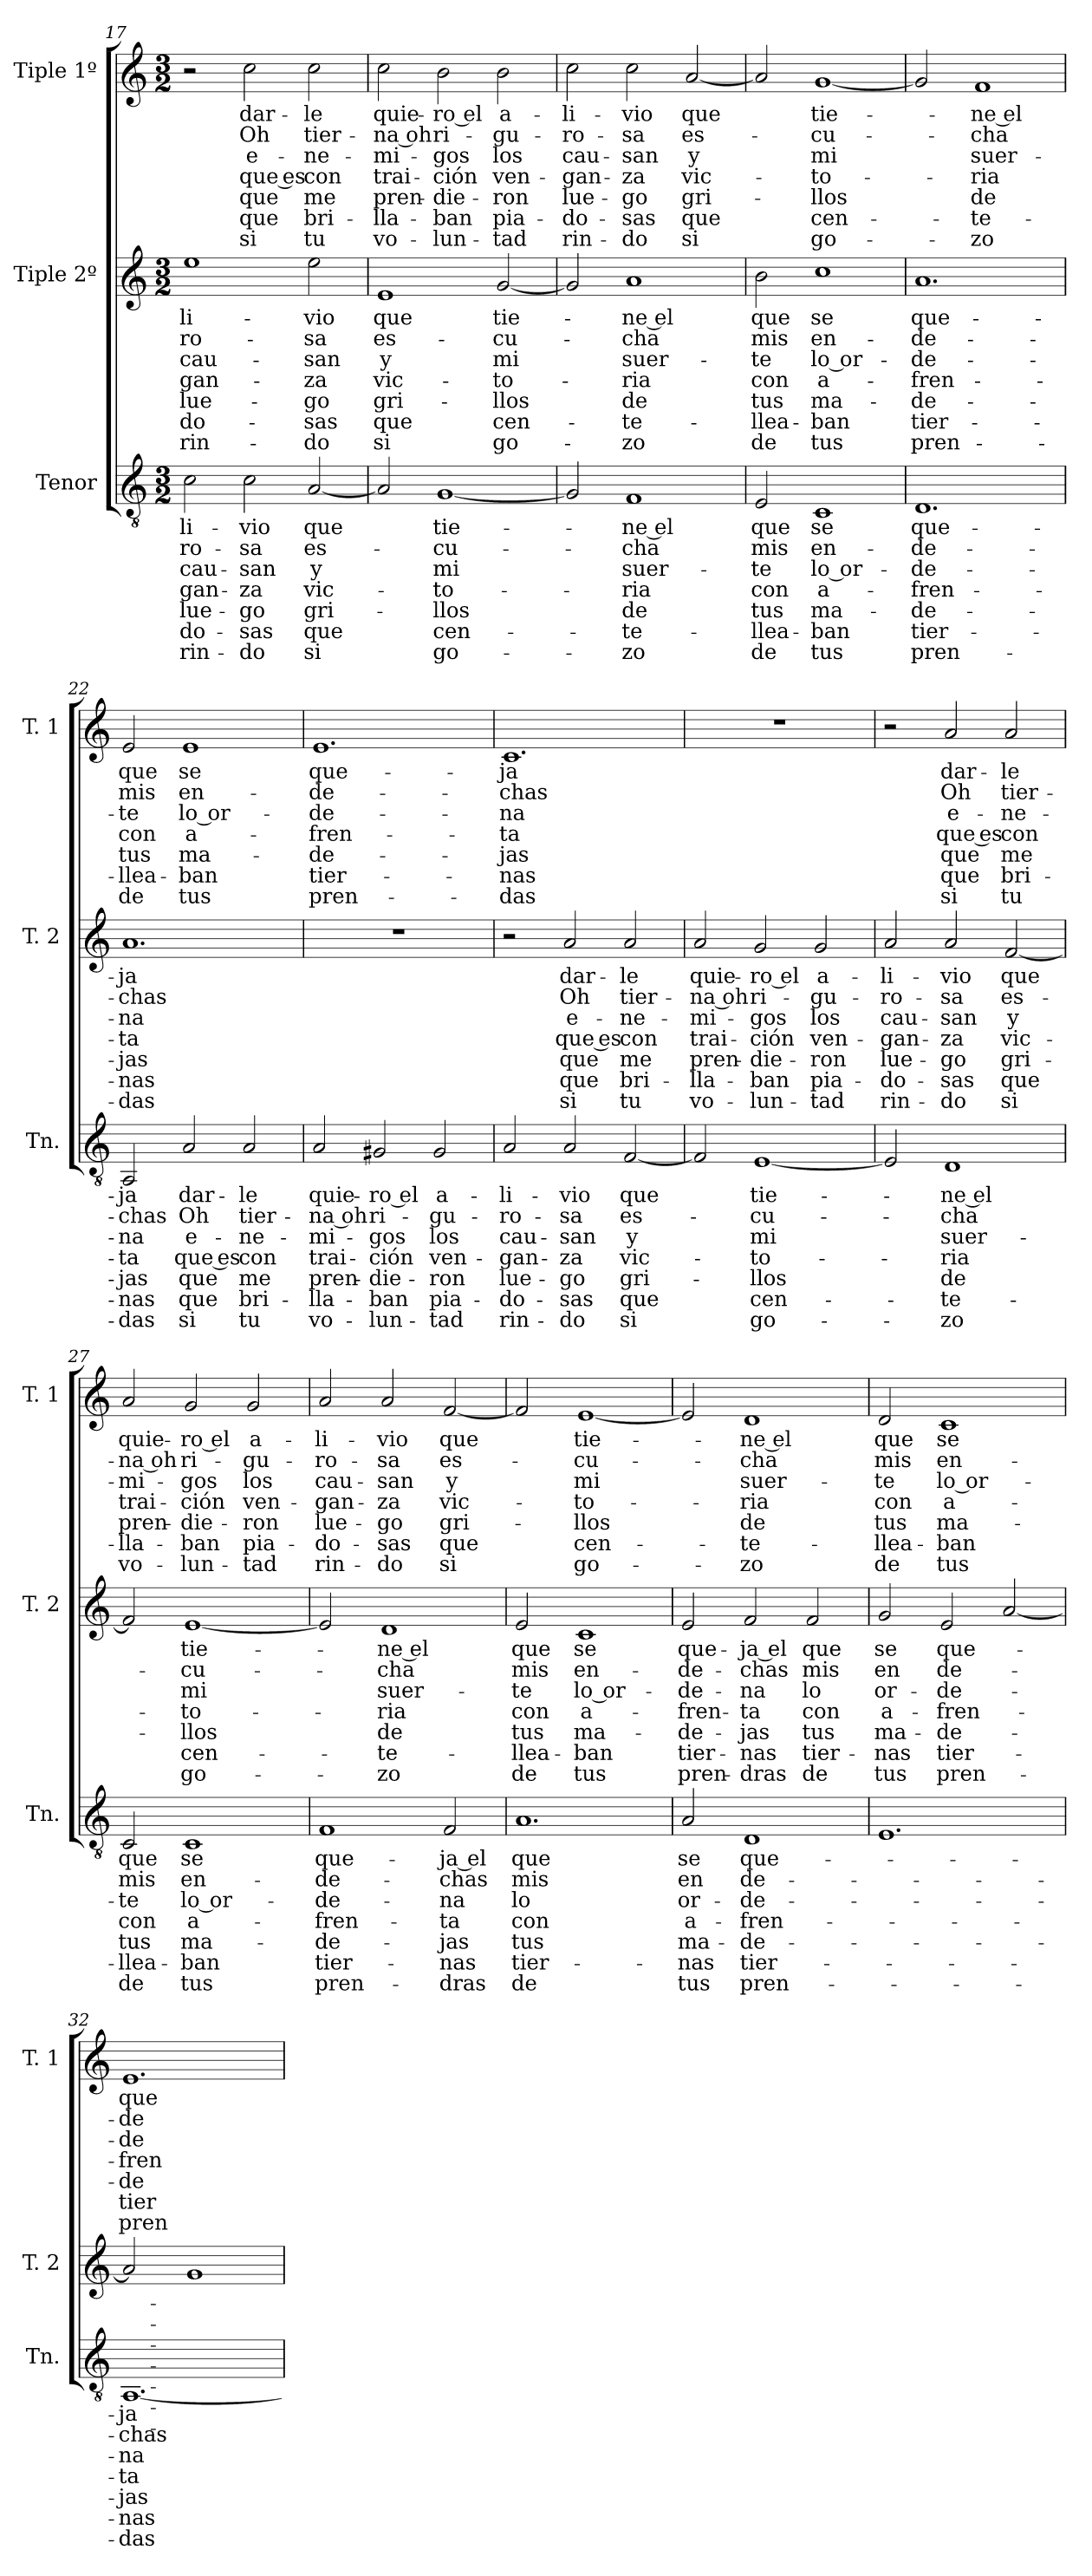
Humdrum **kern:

**kern	**text	**text	**text	**text	**text	**text	**text	**kern	**text	**text	**text	**text	**text	**text	**text	**kern	**text	**text	**text	**text	**text	**text	**text
*part3	*part3	*part3	*part3	*part3	*part3	*part3	*part3	*part2	*part2	*part2	*part2	*part2	*part2	*part2	*part2	*part1	*part1	*part1	*part1	*part1	*part1	*part1	*part1
*staff3	*staff3	*staff3	*staff3	*staff3	*staff3	*staff3	*staff3	*staff2	*staff2	*staff2	*staff2	*staff2	*staff2	*staff2	*staff2	*staff1	*staff1	*staff1	*staff1	*staff1	*staff1	*staff1	*staff1
*I"Tenor	*	*	*	*	*	*	*	*I"Tiple 2º	*	*	*	*	*	*	*	*I"Tiple 1º	*	*	*	*	*	*	*
*I'Tn.	*	*	*	*	*	*	*	*I'T. 2	*	*	*	*	*	*	*	*I'T. 1	*	*	*	*	*	*	*
*clefGv2	*	*	*	*	*	*	*	*clefG2	*	*	*	*	*	*	*	*clefG2	*	*	*	*	*	*	*
*M3/2	*	*	*	*	*	*	*	*M3/2	*	*	*	*	*	*	*	*M3/2	*	*	*	*	*	*	*
=17	=17	=17	=17	=17	=17	=17	=17	=17	=17	=17	=17	=17	=17	=17	=17	=17	=17	=17	=17	=17	=17	=17	=17
2c	-li-	-ro-	cau-	-gan-	lue-	-do-	rin-	1ee	-li-	-ro-	cau-	-gan-	lue-	-do-	rin-	2r	.	.	.	.	.	.	.
2c	-vio	-sa	-san	-za	-go	-sas	-do	.	.	.	.	.	.	.	.	2cc	dar-	Oh	e-	que es	que	que	si
[2A	que	es-	y	vic-	gri-	que	si	2ee	-vio	-sa	-san	-za	-go	-sas	-do	2cc	-le	tier-	-ne-	con	me	bri-	tu
=18	=18	=18	=18	=18	=18	=18	=18	=18	=18	=18	=18	=18	=18	=18	=18	=18	=18	=18	=18	=18	=18	=18	=18
2A]	.	.	.	.	.	.	.	1e	que	es-	y	vic-	gri-	que	si	2cc	quie-	-na oh	-mi-	trai-	pren-	-lla-	vo-
[1G	tie-	-cu-	mi	-to-	-llos	cen-	go-	.	.	.	.	.	.	.	.	2b	-ro el	ri-	-gos	-ción	-die-	-ban	-lun-
.	.	.	.	.	.	.	.	[2g	tie-	-cu-	mi	-to-	-llos	cen-	go-	2b	a-	-gu-	los	ven-	-ron	pia-	-tad
=19	=19	=19	=19	=19	=19	=19	=19	=19	=19	=19	=19	=19	=19	=19	=19	=19	=19	=19	=19	=19	=19	=19	=19
2G]	.	.	.	.	.	.	.	2g]	.	.	.	.	.	.	.	2cc	-li-	-ro-	cau-	-gan-	lue-	-do-	rin-
1F	-ne el	-cha	suer-	-ria	de	-te-	-zo	1a	-ne el	-cha	suer-	-ria	de	-te-	-zo	2cc	-vio	-sa	-san	-za	-go	-sas	-do
.	.	.	.	.	.	.	.	.	.	.	.	.	.	.	.	[2a	que	es-	y	vic-	gri-	que	si
=20	=20	=20	=20	=20	=20	=20	=20	=20	=20	=20	=20	=20	=20	=20	=20	=20	=20	=20	=20	=20	=20	=20	=20
2E	que	mis	-te	con	tus	-llea-	de	2b	que	mis	-te	con	tus	-llea-	de	2a]	.	.	.	.	.	.	.
1C	se	en-	lo or-	a-	ma-	-ban	tus	1cc	se	en-	lo or-	a-	ma-	-ban	tus	[1g	tie-	-cu-	mi	-to-	-llos	cen-	go-
=21	=21	=21	=21	=21	=21	=21	=21	=21	=21	=21	=21	=21	=21	=21	=21	=21	=21	=21	=21	=21	=21	=21	=21
1.D	que-	-de-	-de-	-fren-	-de-	tier-	pren-	1.a	que-	-de-	-de-	-fren-	-de-	tier-	pren-	2g]	.	.	.	.	.	.	.
.	.	.	.	.	.	.	.	.	.	.	.	.	.	.	.	1f	-ne el	-cha	suer-	-ria	de	-te-	-zo
=22	=22	=22	=22	=22	=22	=22	=22	=22	=22	=22	=22	=22	=22	=22	=22	=22	=22	=22	=22	=22	=22	=22	=22
2AA	-ja	-chas	-na	-ta	-jas	-nas	-das	1.a	-ja	-chas	-na	-ta	-jas	-nas	-das	2e	que	mis	-te	con	tus	-llea-	de
2A	dar-	Oh	e-	que es	que	que	si	.	.	.	.	.	.	.	.	1e	se	en-	lo or-	a-	ma-	-ban	tus
2A	-le	tier-	-ne-	con	me	bri-	tu	.	.	.	.	.	.	.	.	.	.	.	.	.	.	.	.
=23	=23	=23	=23	=23	=23	=23	=23	=23	=23	=23	=23	=23	=23	=23	=23	=23	=23	=23	=23	=23	=23	=23	=23
2A	quie-	-na oh	-mi-	trai-	pren-	-lla-	vo-	1.r	.	.	.	.	.	.	.	1.e	que-	-de-	-de-	-fren-	-de-	tier-	pren-
2G#X	-ro el	ri-	-gos	-ción	-die-	-ban	-lun-	.	.	.	.	.	.	.	.	.	.	.	.	.	.	.	.
2G#	a-	-gu-	los	ven-	-ron	pia-	-tad	.	.	.	.	.	.	.	.	.	.	.	.	.	.	.	.
=24	=24	=24	=24	=24	=24	=24	=24	=24	=24	=24	=24	=24	=24	=24	=24	=24	=24	=24	=24	=24	=24	=24	=24
2A	-li-	-ro-	cau-	-gan-	lue-	-do-	rin-	2r	.	.	.	.	.	.	.	1.c	-ja	-chas	-na	-ta	-jas	-nas	-das
2A	-vio	-sa	-san	-za	-go	-sas	-do	2a	dar-	Oh	e-	que es	que	que	si	.	.	.	.	.	.	.	.
[2F	que	es-	y	vic-	gri-	que	si	2a	-le	tier-	-ne-	con	me	bri-	tu	.	.	.	.	.	.	.	.
=25	=25	=25	=25	=25	=25	=25	=25	=25	=25	=25	=25	=25	=25	=25	=25	=25	=25	=25	=25	=25	=25	=25	=25
2F]	.	.	.	.	.	.	.	2a	quie-	-na oh	-mi-	trai-	pren-	-lla-	vo-	1.r	.	.	.	.	.	.	.
[1E	tie-	-cu-	mi	-to-	-llos	cen-	go-	2g	-ro el	ri-	-gos	-ción	-die-	-ban	-lun-	.	.	.	.	.	.	.	.
.	.	.	.	.	.	.	.	2g	a-	-gu-	los	ven-	-ron	pia-	-tad	.	.	.	.	.	.	.	.
=26	=26	=26	=26	=26	=26	=26	=26	=26	=26	=26	=26	=26	=26	=26	=26	=26	=26	=26	=26	=26	=26	=26	=26
2E]	.	.	.	.	.	.	.	2a	-li-	-ro-	cau-	-gan-	lue-	-do-	rin-	2r	.	.	.	.	.	.	.
1D	-ne el	-cha	suer-	-ria	de	-te-	-zo	2a	-vio	-sa	-san	-za	-go	-sas	-do	2a	dar-	Oh	e-	que es	que	que	si
.	.	.	.	.	.	.	.	[2f	que	es-	y	vic-	gri-	que	si	2a	-le	tier-	-ne-	con	me	bri-	tu
=27	=27	=27	=27	=27	=27	=27	=27	=27	=27	=27	=27	=27	=27	=27	=27	=27	=27	=27	=27	=27	=27	=27	=27
2C	que	mis	-te	con	tus	-llea-	de	2f]	.	.	.	.	.	.	.	2a	quie-	-na oh	-mi-	trai-	pren-	-lla-	vo-
1C	se	en-	lo or-	a-	ma-	-ban	tus	[1e	tie-	-cu-	mi	-to-	-llos	cen-	go-	2g	-ro el	ri-	-gos	-ción	-die-	-ban	-lun-
.	.	.	.	.	.	.	.	.	.	.	.	.	.	.	.	2g	a-	-gu-	los	ven-	-ron	pia-	-tad
=28	=28	=28	=28	=28	=28	=28	=28	=28	=28	=28	=28	=28	=28	=28	=28	=28	=28	=28	=28	=28	=28	=28	=28
1F	que-	-de-	-de-	-fren-	-de-	tier-	pren-	2e]	.	.	.	.	.	.	.	2a	-li-	-ro-	cau-	-gan-	lue-	-do-	rin-
.	.	.	.	.	.	.	.	1d	-ne el	-cha	suer-	-ria	de	-te-	-zo	2a	-vio	-sa	-san	-za	-go	-sas	-do
2F	-ja el	-chas	-na	-ta	-jas	-nas	-dras	.	.	.	.	.	.	.	.	[2f	que	es-	y	vic-	gri-	que	si
=29	=29	=29	=29	=29	=29	=29	=29	=29	=29	=29	=29	=29	=29	=29	=29	=29	=29	=29	=29	=29	=29	=29	=29
1.A	que	-mis	lo	-con	tus	-tier-	-de	2e	que	mis	-te	con	tus	-llea-	de	2f]	.	.	.	.	.	.	.
.	.	.	.	.	.	.	.	1c	se	en-	lo or-	a-	ma-	-ban	tus	[1e	tie-	-cu-	mi	-to-	-llos	cen-	go-
=30	=30	=30	=30	=30	=30	=30	=30	=30	=30	=30	=30	=30	=30	=30	=30	=30	=30	=30	=30	=30	=30	=30	=30
2A	se	en	or-	a-	ma-	-nas	tus	2e	que-	-de-	-de-	-fren-	-de-	tier-	pren-	2e]	.	.	.	.	.	.	.
1D	que-	de-	-de-	-fren-	-de-	tier-	pren-	2f	-ja el	-chas	-na	-ta	-jas	-nas	-dras	1d	-ne el	-cha	suer-	-ria	de	-te-	-zo
.	.	.	.	.	.	.	.	2f	que	-mis	lo	-con	tus	-tier-	-de	.	.	.	.	.	.	.	.
=31	=31	=31	=31	=31	=31	=31	=31	=31	=31	=31	=31	=31	=31	=31	=31	=31	=31	=31	=31	=31	=31	=31	=31
1.E	.	.	.	.	.	.	.	2g	se	en	or-	a-	ma-	-nas	tus	2d	que	mis	-te	con	tus	-llea-	de
.	.	.	.	.	.	.	.	2e	que-	de-	-de-	-fren-	-de-	tier-	pren-	1c	se	en-	lo or-	a-	ma-	-ban	tus
.	.	.	.	.	.	.	.	[2a	.	.	.	.	.	.	.	.	.	.	.	.	.	.	.
=32	=32	=32	=32	=32	=32	=32	=32	=32	=32	=32	=32	=32	=32	=32	=32	=32	=32	=32	=32	=32	=32	=32	=32
[1.AA	-ja	-chas	-na	-ta	-jas	-nas	-das	2a]	.	.	.	.	.	.	.	1.e	que-	-de-	-de-	-fren-	-de-	tier-	pren-
.	.	.	.	.	.	.	.	1g	.	.	.	.	.	.	.	.	.	.	.	.	.	.	.
=	=	=	=	=	=	=	=	=	=	=	=	=	=	=	=	=	=	=	=	=	=	=	=
*-	*-	*-	*-	*-	*-	*-	*-	*-	*-	*-	*-	*-	*-	*-	*-	*-	*-	*-	*-	*-	*-	*-	*-
